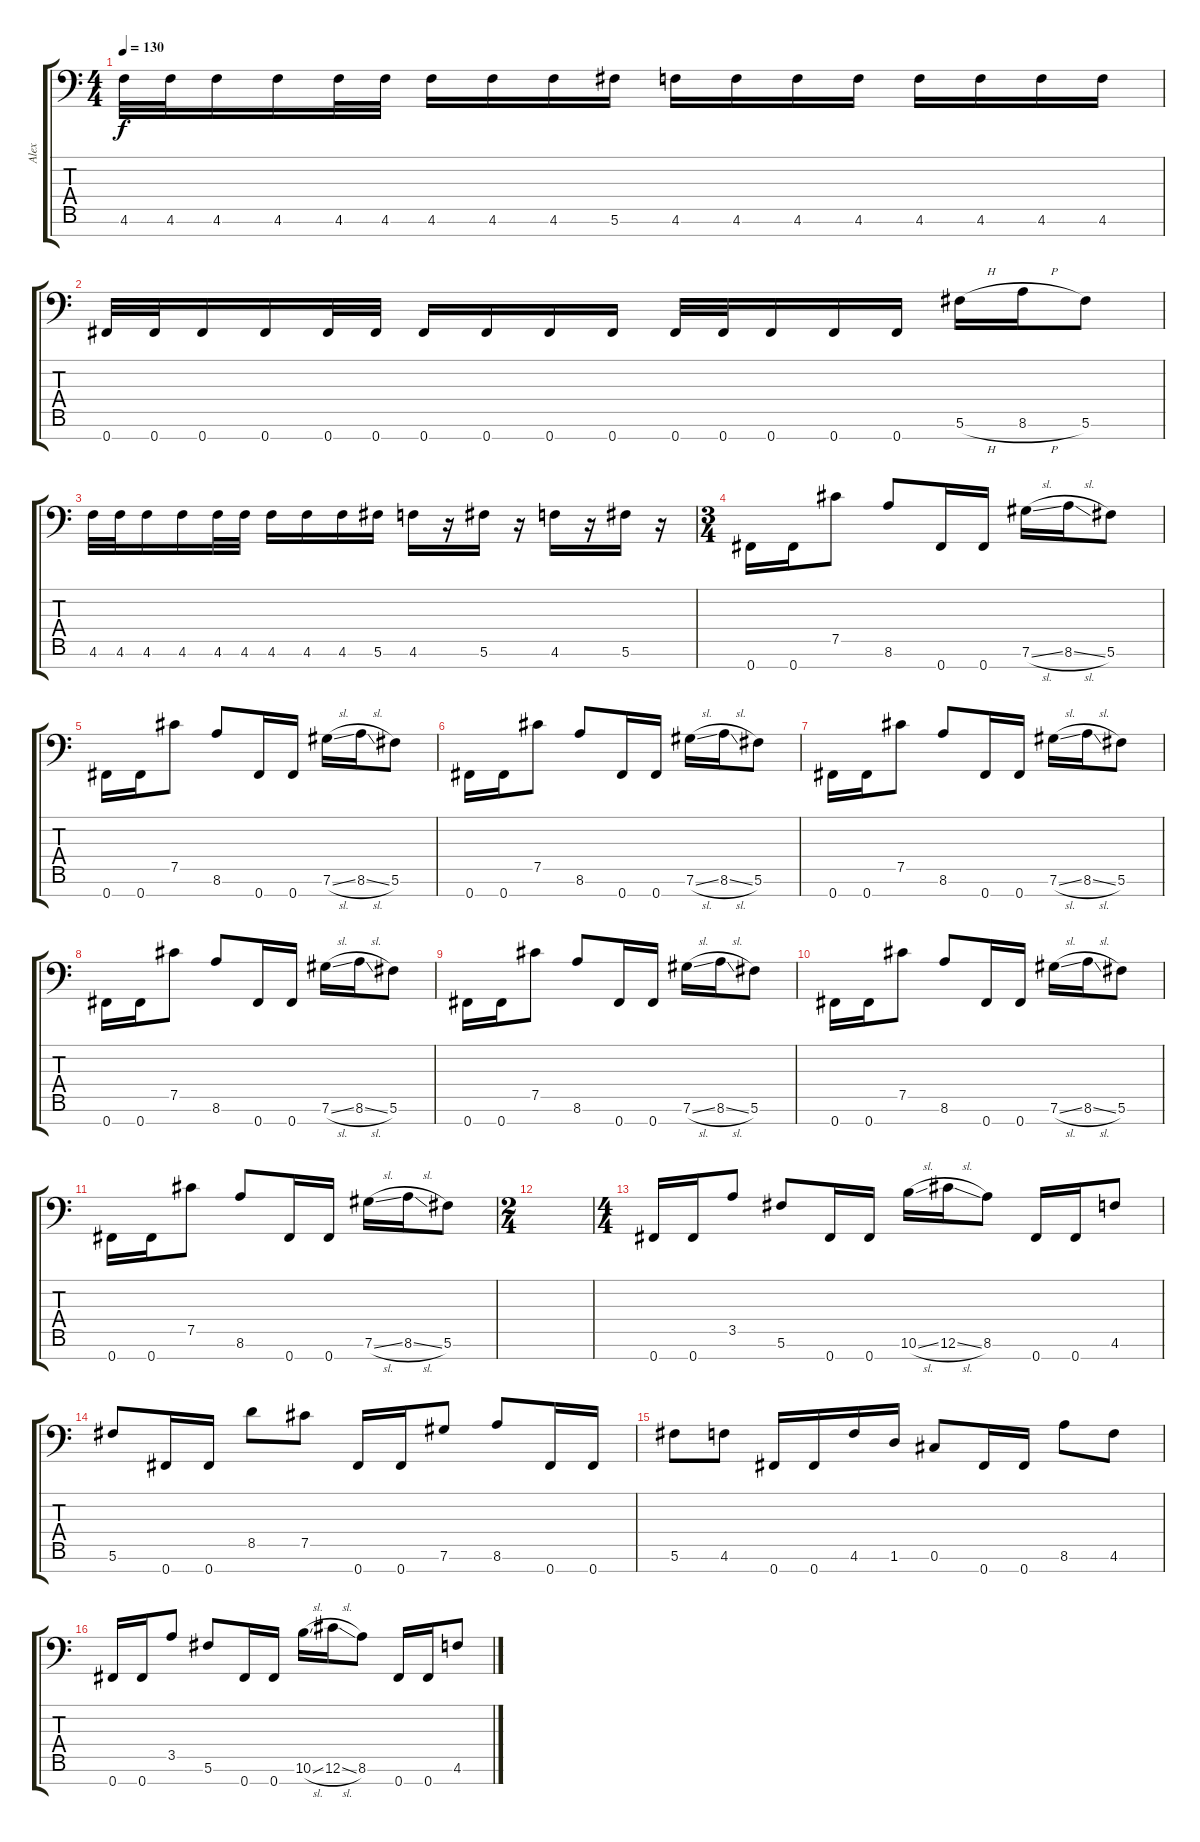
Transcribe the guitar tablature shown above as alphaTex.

\track ("Alex" "Alex") {instrument overdrivenguitar}
\staff {score tabs}
\tuning (Db4 Ab3 E3 B2 Gb2 Db2 Gb1) {hide}
\ts (4 4)
\tempo 130
\clef f4
\ks c
4.6.32{dy f} 4.6.32 4.6.16 4.6.16 4.6.32 4.6.32 4.6.16 4.6.16 4.6.16 5.6.16 4.6.16 4.6.16 4.6.16 4.6.16 4.6.16 4.6.16 4.6.16 4.6.16 |
0.7.32 0.7.32 0.7.16 0.7.16 0.7.32 0.7.32 0.7.16 0.7.16 0.7.16 0.7.16 0.7.32 0.7.32 0.7.16 0.7.16 0.7.16 5.6{h}.16 8.6{h}.16 5.6.8 |
4.6.32 4.6.32 4.6.16 4.6.16 4.6.32 4.6.32 4.6.16 4.6.16 4.6.16 5.6.16 4.6.16 r.16 5.6.16 r.16 4.6.16 r.16 5.6.16 r.16 |
\ts (3 4)
0.7.16 0.7.16 7.5.8 8.6.8 0.7.16 0.7.16 7.6{sl}.16 8.6{sl}.16 5.6.8 |
0.7.16 0.7.16 7.5.8 8.6.8 0.7.16 0.7.16 7.6{sl}.16 8.6{sl}.16 5.6.8 |
0.7.16 0.7.16 7.5.8 8.6.8 0.7.16 0.7.16 7.6{sl}.16 8.6{sl}.16 5.6.8 |
0.7.16 0.7.16 7.5.8 8.6.8 0.7.16 0.7.16 7.6{sl}.16 8.6{sl}.16 5.6.8 |
0.7.16 0.7.16 7.5.8 8.6.8 0.7.16 0.7.16 7.6{sl}.16 8.6{sl}.16 5.6.8 |
0.7.16 0.7.16 7.5.8 8.6.8 0.7.16 0.7.16 7.6{sl}.16 8.6{sl}.16 5.6.8 |
0.7.16 0.7.16 7.5.8 8.6.8 0.7.16 0.7.16 7.6{sl}.16 8.6{sl}.16 5.6.8 |
0.7.16 0.7.16 7.5.8 8.6.8 0.7.16 0.7.16 7.6{sl}.16 8.6{sl}.16 5.6.8 |
\ts (2 4)
|
\ts (4 4)
0.7.16 0.7.16 3.5.8 5.6.8 0.7.16 0.7.16 10.6{sl}.16 12.6{sl}.16 8.6.8 0.7.16 0.7.16 4.6.8 |
5.6.8 0.7.16 0.7.16 8.5.8 7.5.8 0.7.16 0.7.16 7.6.8 8.6.8 0.7.16 0.7.16 |
5.6.8 4.6.8 0.7.16 0.7.16 4.6.16 1.6.16 0.6.8 0.7.16 0.7.16 8.6.8 4.6.8 |
0.7.16 0.7.16 3.5.8 5.6.8 0.7.16 0.7.16 10.6{sl}.16 12.6{sl}.16 8.6.8 0.7.16 0.7.16 4.6.8
